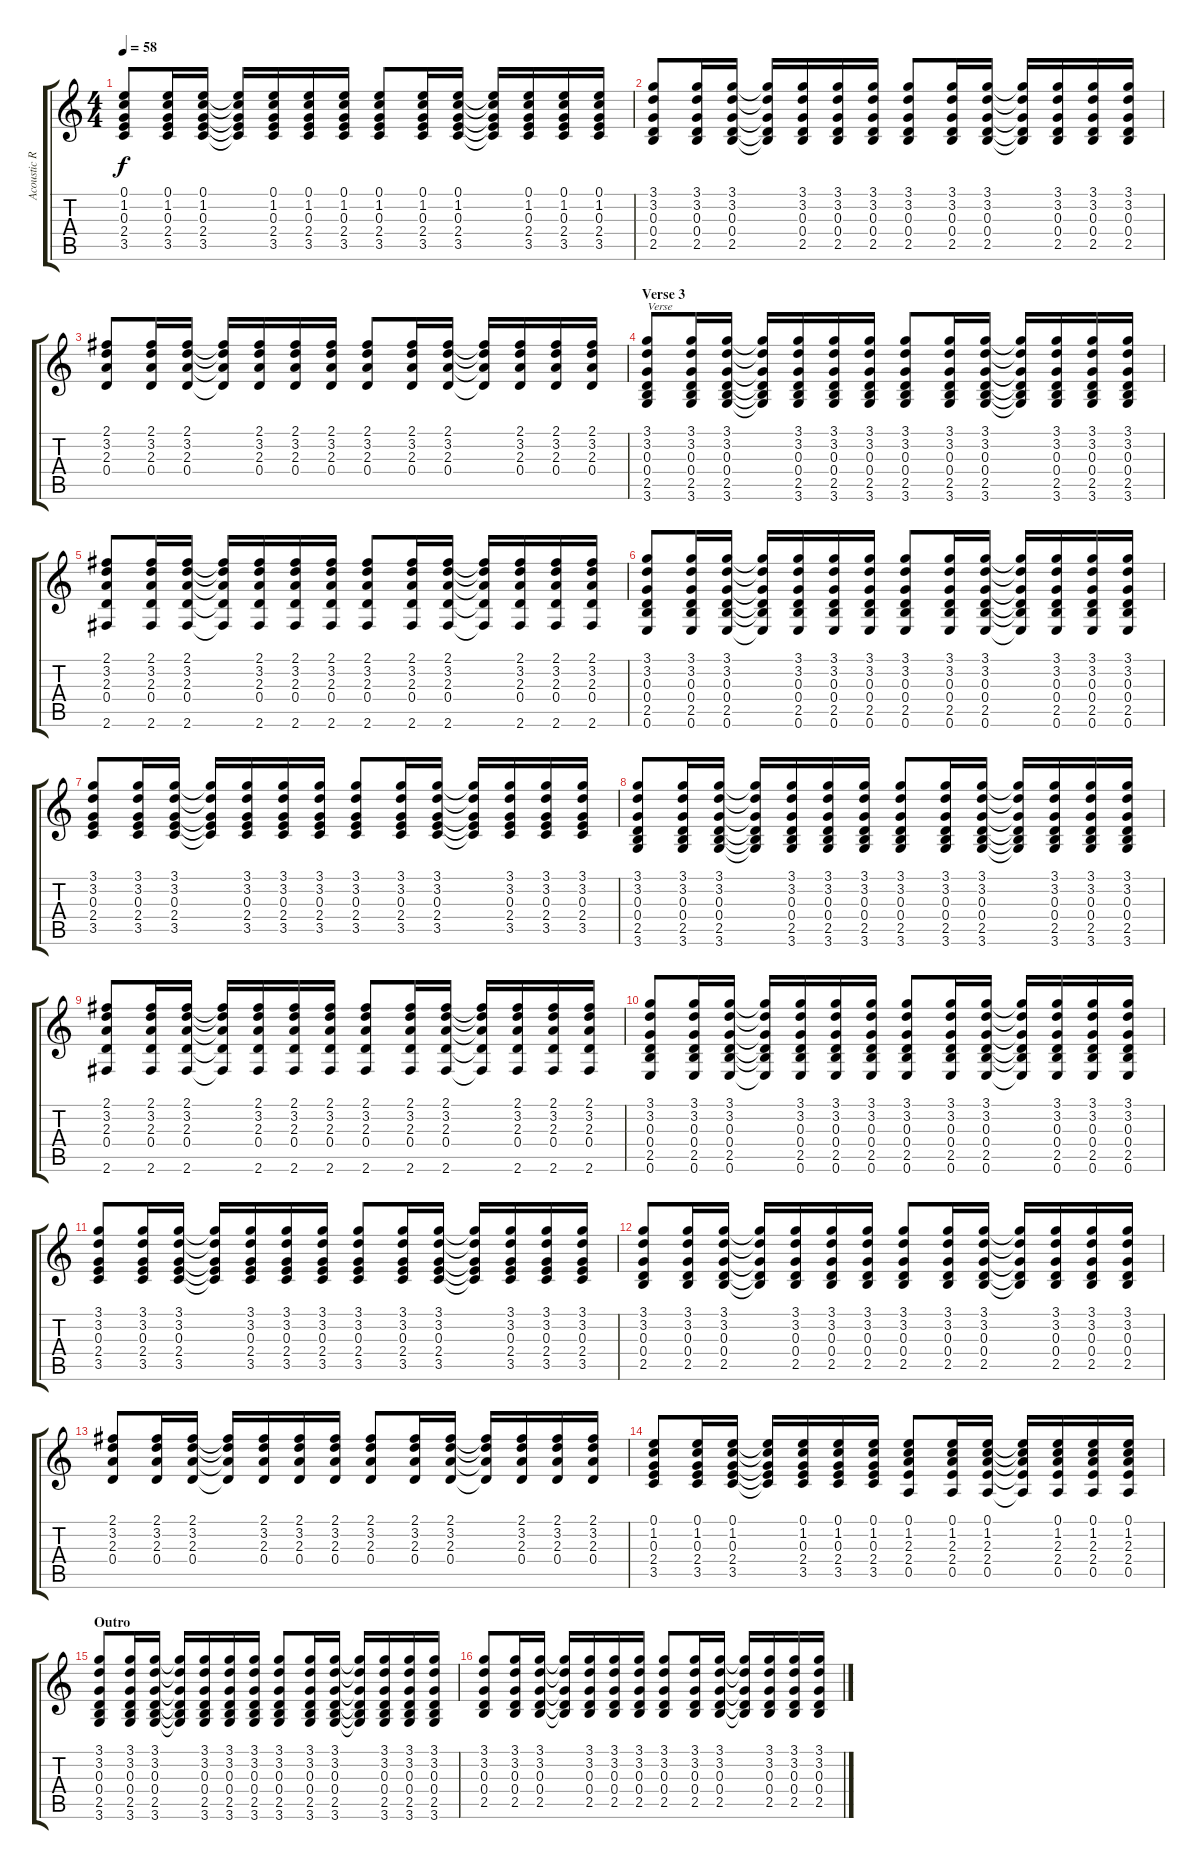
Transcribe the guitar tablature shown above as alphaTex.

\track ("Acoustic Rhythm Guitar" "Acoustic R") {instrument acousticguitarsteel}
\staff {score tabs}
\tuning (E4 B3 G3 D3 A2 E2) {hide}
\ts (4 4)
\tempo 58
\clef g2
\ks c
(0.1 1.2 0.3 2.4 3.5).8{dy f} (0.1 1.2 0.3 2.4 3.5).16 (0.1 1.2 0.3 2.4 3.5).16 (0.1{t} 1.2{t} 0.3{t} 2.4{t} 3.5{t}).16 (0.1 1.2 0.3 2.4 3.5).16 (0.1 1.2 0.3 2.4 3.5).16 (0.1 1.2 0.3 2.4 3.5).16 (0.1 1.2 0.3 2.4 3.5).8 (0.1 1.2 0.3 2.4 3.5).16 (0.1 1.2 0.3 2.4 3.5).16 (0.1{t} 1.2{t} 0.3{t} 2.4{t} 3.5{t}).16 (0.1 1.2 0.3 2.4 3.5).16 (0.1 1.2 0.3 2.4 3.5).16 (0.1 1.2 0.3 2.4 3.5).16 |
(3.1 3.2 0.3 0.4 2.5).8 (3.1 3.2 0.3 0.4 2.5).16 (3.1 3.2 0.3 0.4 2.5).16 (3.1{t} 3.2{t} 0.3{t} 0.4{t} 2.5{t}).16 (3.1 3.2 0.3 0.4 2.5).16 (3.1 3.2 0.3 0.4 2.5).16 (3.1 3.2 0.3 0.4 2.5).16 (3.1 3.2 0.3 0.4 2.5).8 (3.1 3.2 0.3 0.4 2.5).16 (3.1 3.2 0.3 0.4 2.5).16 (3.1{t} 3.2{t} 0.3{t} 0.4{t} 2.5{t}).16 (3.1 3.2 0.3 0.4 2.5).16 (3.1 3.2 0.3 0.4 2.5).16 (3.1 3.2 0.3 0.4 2.5).16 |
(2.1 3.2 2.3 0.4).8 (2.1 3.2 2.3 0.4).16 (2.1 3.2 2.3 0.4).16 (2.1{t} 3.2{t} 2.3{t} 0.4{t}).16 (2.1 3.2 2.3 0.4).16 (2.1 3.2 2.3 0.4).16 (2.1 3.2 2.3 0.4).16 (2.1 3.2 2.3 0.4).8 (2.1 3.2 2.3 0.4).16 (2.1 3.2 2.3 0.4).16 (2.1{t} 3.2{t} 2.3{t} 0.4{t}).16 (2.1 3.2 2.3 0.4).16 (2.1 3.2 2.3 0.4).16 (2.1 3.2 2.3 0.4).16 |
\section ("" "Verse 3")
(3.1 3.2 0.3 0.4 2.5 3.6).8{txt "Verse"} (3.1 3.2 0.3 0.4 2.5 3.6).16 (3.1 3.2 0.3 0.4 2.5 3.6).16 (3.1{t} 3.2{t} 0.3{t} 0.4{t} 2.5{t} 3.6{t}).16 (3.1 3.2 0.3 0.4 2.5 3.6).16 (3.1 3.2 0.3 0.4 2.5 3.6).16 (3.1 3.2 0.3 0.4 2.5 3.6).16 (3.1 3.2 0.3 0.4 2.5 3.6).8 (3.1 3.2 0.3 0.4 2.5 3.6).16 (3.1 3.2 0.3 0.4 2.5 3.6).16 (3.1{t} 3.2{t} 0.3{t} 0.4{t} 2.5{t} 3.6{t}).16 (3.1 3.2 0.3 0.4 2.5 3.6).16 (3.1 3.2 0.3 0.4 2.5 3.6).16 (3.1 3.2 0.3 0.4 2.5 3.6).16 |
(2.1 3.2 2.3 0.4 2.6).8 (2.1 3.2 2.3 0.4 2.6).16 (2.1 3.2 2.3 0.4 2.6).16 (2.1{t} 3.2{t} 2.3{t} 0.4{t} 2.6{t}).16 (2.1 3.2 2.3 0.4 2.6).16 (2.1 3.2 2.3 0.4 2.6).16 (2.1 3.2 2.3 0.4 2.6).16 (2.1 3.2 2.3 0.4 2.6).8 (2.1 3.2 2.3 0.4 2.6).16 (2.1 3.2 2.3 0.4 2.6).16 (2.1{t} 3.2{t} 2.3{t} 0.4{t} 2.6{t}).16 (2.1 3.2 2.3 0.4 2.6).16 (2.1 3.2 2.3 0.4 2.6).16 (2.1 3.2 2.3 0.4 2.6).16 |
(3.1 3.2 0.3 0.4 2.5 0.6).8 (3.1 3.2 0.3 0.4 2.5 0.6).16 (3.1 3.2 0.3 0.4 2.5 0.6).16 (3.1{t} 3.2{t} 0.3{t} 0.4{t} 2.5{t} 0.6{t}).16 (3.1 3.2 0.3 0.4 2.5 0.6).16 (3.1 3.2 0.3 0.4 2.5 0.6).16 (3.1 3.2 0.3 0.4 2.5 0.6).16 (3.1 3.2 0.3 0.4 2.5 0.6).8 (3.1 3.2 0.3 0.4 2.5 0.6).16 (3.1 3.2 0.3 0.4 2.5 0.6).16 (3.1{t} 3.2{t} 0.3{t} 0.4{t} 2.5{t} 0.6{t}).16 (3.1 3.2 0.3 0.4 2.5 0.6).16 (3.1 3.2 0.3 0.4 2.5 0.6).16 (3.1 3.2 0.3 0.4 2.5 0.6).16 |
(3.1 3.2 0.3 2.4 3.5).8 (3.1 3.2 0.3 2.4 3.5).16 (3.1 3.2 0.3 2.4 3.5).16 (3.1{t} 3.2{t} 0.3{t} 2.4{t} 3.5{t}).16 (3.1 3.2 0.3 2.4 3.5).16 (3.1 3.2 0.3 2.4 3.5).16 (3.1 3.2 0.3 2.4 3.5).16 (3.1 3.2 0.3 2.4 3.5).8 (3.1 3.2 0.3 2.4 3.5).16 (3.1 3.2 0.3 2.4 3.5).16 (3.1{t} 3.2{t} 0.3{t} 2.4{t} 3.5{t}).16 (3.1 3.2 0.3 2.4 3.5).16 (3.1 3.2 0.3 2.4 3.5).16 (3.1 3.2 0.3 2.4 3.5).16 |
(3.1 3.2 0.3 0.4 2.5 3.6).8 (3.1 3.2 0.3 0.4 2.5 3.6).16 (3.1 3.2 0.3 0.4 2.5 3.6).16 (3.1{t} 3.2{t} 0.3{t} 0.4{t} 2.5{t} 3.6{t}).16 (3.1 3.2 0.3 0.4 2.5 3.6).16 (3.1 3.2 0.3 0.4 2.5 3.6).16 (3.1 3.2 0.3 0.4 2.5 3.6).16 (3.1 3.2 0.3 0.4 2.5 3.6).8 (3.1 3.2 0.3 0.4 2.5 3.6).16 (3.1 3.2 0.3 0.4 2.5 3.6).16 (3.1{t} 3.2{t} 0.3{t} 0.4{t} 2.5{t} 3.6{t}).16 (3.1 3.2 0.3 0.4 2.5 3.6).16 (3.1 3.2 0.3 0.4 2.5 3.6).16 (3.1 3.2 0.3 0.4 2.5 3.6).16 |
(2.1 3.2 2.3 0.4 2.6).8 (2.1 3.2 2.3 0.4 2.6).16 (2.1 3.2 2.3 0.4 2.6).16 (2.1{t} 3.2{t} 2.3{t} 0.4{t} 2.6{t}).16 (2.1 3.2 2.3 0.4 2.6).16 (2.1 3.2 2.3 0.4 2.6).16 (2.1 3.2 2.3 0.4 2.6).16 (2.1 3.2 2.3 0.4 2.6).8 (2.1 3.2 2.3 0.4 2.6).16 (2.1 3.2 2.3 0.4 2.6).16 (2.1{t} 3.2{t} 2.3{t} 0.4{t} 2.6{t}).16 (2.1 3.2 2.3 0.4 2.6).16 (2.1 3.2 2.3 0.4 2.6).16 (2.1 3.2 2.3 0.4 2.6).16 |
(3.1 3.2 0.3 0.4 2.5 0.6).8 (3.1 3.2 0.3 0.4 2.5 0.6).16 (3.1 3.2 0.3 0.4 2.5 0.6).16 (3.1{t} 3.2{t} 0.3{t} 0.4{t} 2.5{t} 0.6{t}).16 (3.1 3.2 0.3 0.4 2.5 0.6).16 (3.1 3.2 0.3 0.4 2.5 0.6).16 (3.1 3.2 0.3 0.4 2.5 0.6).16 (3.1 3.2 0.3 0.4 2.5 0.6).8 (3.1 3.2 0.3 0.4 2.5 0.6).16 (3.1 3.2 0.3 0.4 2.5 0.6).16 (3.1{t} 3.2{t} 0.3{t} 0.4{t} 2.5{t} 0.6{t}).16 (3.1 3.2 0.3 0.4 2.5 0.6).16 (3.1 3.2 0.3 0.4 2.5 0.6).16 (3.1 3.2 0.3 0.4 2.5 0.6).16 |
(3.1 3.2 0.3 2.4 3.5).8 (3.1 3.2 0.3 2.4 3.5).16 (3.1 3.2 0.3 2.4 3.5).16 (3.1{t} 3.2{t} 0.3{t} 2.4{t} 3.5{t}).16 (3.1 3.2 0.3 2.4 3.5).16 (3.1 3.2 0.3 2.4 3.5).16 (3.1 3.2 0.3 2.4 3.5).16 (3.1 3.2 0.3 2.4 3.5).8 (3.1 3.2 0.3 2.4 3.5).16 (3.1 3.2 0.3 2.4 3.5).16 (3.1{t} 3.2{t} 0.3{t} 2.4{t} 3.5{t}).16 (3.1 3.2 0.3 2.4 3.5).16 (3.1 3.2 0.3 2.4 3.5).16 (3.1 3.2 0.3 2.4 3.5).16 |
(3.1 3.2 0.3 0.4 2.5).8 (3.1 3.2 0.3 0.4 2.5).16 (3.1 3.2 0.3 0.4 2.5).16 (3.1{t} 3.2{t} 0.3{t} 0.4{t} 2.5{t}).16 (3.1 3.2 0.3 0.4 2.5).16 (3.1 3.2 0.3 0.4 2.5).16 (3.1 3.2 0.3 0.4 2.5).16 (3.1 3.2 0.3 0.4 2.5).8 (3.1 3.2 0.3 0.4 2.5).16 (3.1 3.2 0.3 0.4 2.5).16 (3.1{t} 3.2{t} 0.3{t} 0.4{t} 2.5{t}).16 (3.1 3.2 0.3 0.4 2.5).16 (3.1 3.2 0.3 0.4 2.5).16 (3.1 3.2 0.3 0.4 2.5).16 |
(2.1 3.2 2.3 0.4).8 (2.1 3.2 2.3 0.4).16 (2.1 3.2 2.3 0.4).16 (2.1{t} 3.2{t} 2.3{t} 0.4{t}).16 (2.1 3.2 2.3 0.4).16 (2.1 3.2 2.3 0.4).16 (2.1 3.2 2.3 0.4).16 (2.1 3.2 2.3 0.4).8 (2.1 3.2 2.3 0.4).16 (2.1 3.2 2.3 0.4).16 (2.1{t} 3.2{t} 2.3{t} 0.4{t}).16 (2.1 3.2 2.3 0.4).16 (2.1 3.2 2.3 0.4).16 (2.1 3.2 2.3 0.4).16 |
(0.1 1.2 0.3 2.4 3.5).8 (0.1 1.2 0.3 2.4 3.5).16 (0.1 1.2 0.3 2.4 3.5).16 (0.1{t} 1.2{t} 0.3{t} 2.4{t} 3.5{t}).16 (0.1 1.2 0.3 2.4 3.5).16 (0.1 1.2 0.3 2.4 3.5).16 (0.1 1.2 0.3 2.4 3.5).16 (0.1 1.2 2.3 2.4 0.5).8 (0.1 1.2 2.3 2.4 0.5).16 (0.1 1.2 2.3 2.4 0.5).16 (0.1{t} 1.2{t} 2.3{t} 2.4{t} 0.5{t}).16 (0.1 1.2 2.3 2.4 0.5).16 (0.1 1.2 2.3 2.4 0.5).16 (0.1 1.2 2.3 2.4 0.5).16 |
\section ("" "Outro")
(3.1 3.2 0.3 0.4 2.5 3.6).8 (3.1 3.2 0.3 0.4 2.5 3.6).16 (3.1 3.2 0.3 0.4 2.5 3.6).16 (3.1{t} 3.2{t} 0.3{t} 0.4{t} 2.5{t} 3.6{t}).16 (3.1 3.2 0.3 0.4 2.5 3.6).16 (3.1 3.2 0.3 0.4 2.5 3.6).16 (3.1 3.2 0.3 0.4 2.5 3.6).16 (3.1 3.2 0.3 0.4 2.5 3.6).8 (3.1 3.2 0.3 0.4 2.5 3.6).16 (3.1 3.2 0.3 0.4 2.5 3.6).16 (3.1{t} 3.2{t} 0.3{t} 0.4{t} 2.5{t} 3.6{t}).16 (3.1 3.2 0.3 0.4 2.5 3.6).16 (3.1 3.2 0.3 0.4 2.5 3.6).16 (3.1 3.2 0.3 0.4 2.5 3.6).16 |
(3.1 3.2 0.3 0.4 2.5).8 (3.1 3.2 0.3 0.4 2.5).16 (3.1 3.2 0.3 0.4 2.5).16 (3.1{t} 3.2{t} 0.3{t} 0.4{t} 2.5{t}).16 (3.1 3.2 0.3 0.4 2.5).16 (3.1 3.2 0.3 0.4 2.5).16 (3.1 3.2 0.3 0.4 2.5).16 (3.1 3.2 0.3 0.4 2.5).8 (3.1 3.2 0.3 0.4 2.5).16 (3.1 3.2 0.3 0.4 2.5).16 (3.1{t} 3.2{t} 0.3{t} 0.4{t} 2.5{t}).16 (3.1 3.2 0.3 0.4 2.5).16 (3.1 3.2 0.3 0.4 2.5).16 (3.1 3.2 0.3 0.4 2.5).16
